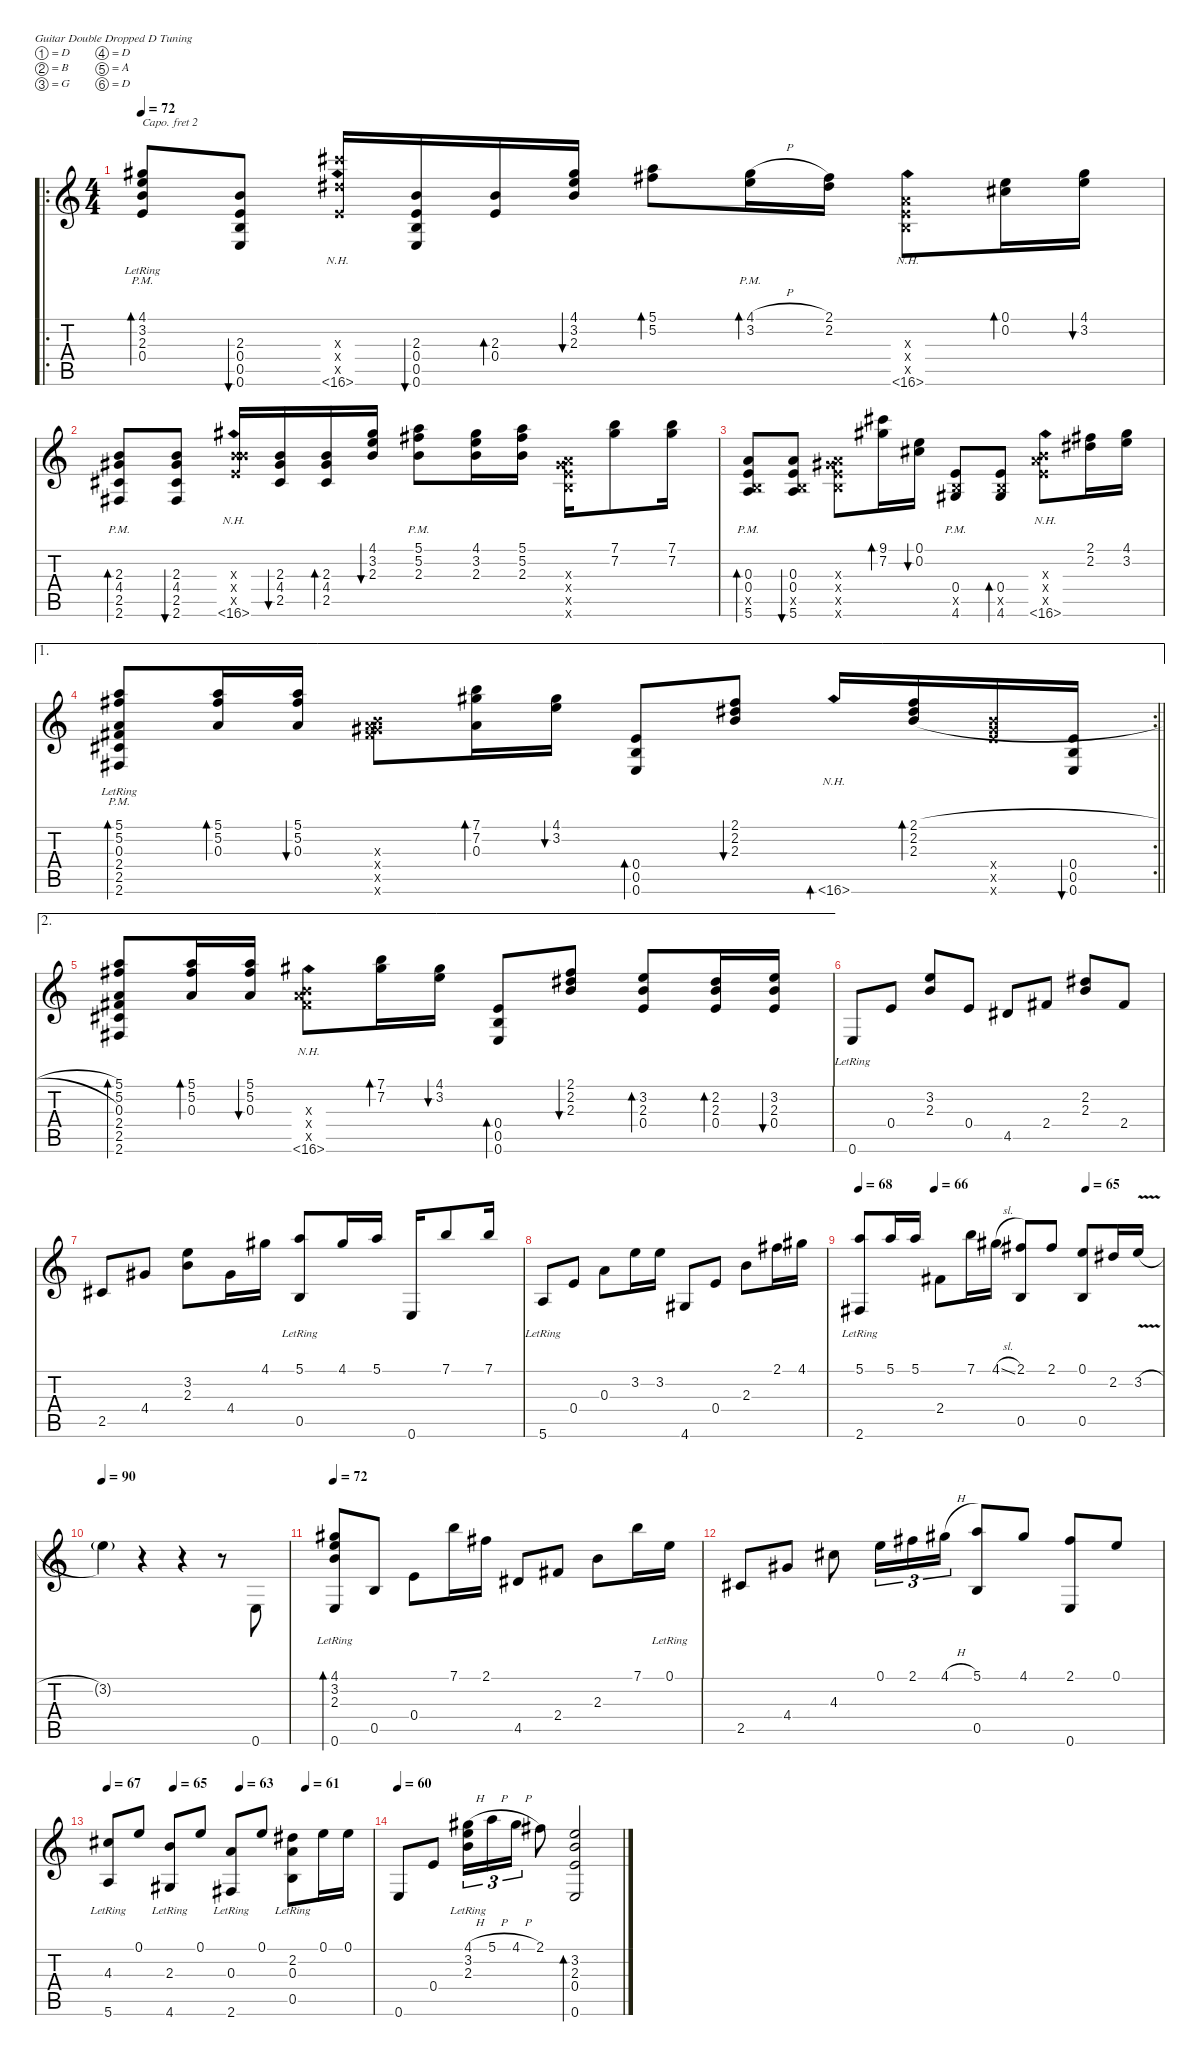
\defaultSystemsLayout 4
\hideDynamics
\bracketExtendMode nobrackets
\singleTrackTrackNamePolicy hidden
\multiTrackTrackNamePolicy hidden
\firstSystemTrackNameOrientation horizontal
\otherSystemsTrackNameOrientation horizontal
\extendBarLines
\chordDiagramsInScore
\track ("咄轟 1" "s.guit.") {instrument acousticguitarsteel}
\staff {score tabs}
\capo 2
\tuning (D4 B3 G3 D3 A2 D2)
\ro
\ts (4 4)
\tempo 72
\clef g2
\ks c
(4.1{lr acc #} 3.2 2.3{pm} 0.4).8{bd 120 dy f beam Up} (2.3 0.4 0.5 0.6).8{bu 30 beam Up} (16.3{x acc #} 0.4{x} 16.5{x acc #} 16.6{nh acc #}).16{beam Up} (2.3 0.4 0.5 0.6).16{bu 30 beam Up} (2.3 0.4).16{bd 30 beam Up} (4.1{acc #} 3.2 2.3).16{bu 30 beam Up} (5.1 5.2{acc #}).8{bd 30 beam Down} (4.1{h pm acc #} 3.2).16{bd 30 beam Down} (2.1{acc #} 2.2{acc #}).16{beam Down} (0.3{x} 0.4{x} 0.5{x} 16.6{nh acc #}).8{beam Down} (0.1 0.2{acc #}).16{bd 30 beam Down} (4.1{acc #} 3.2).16{bu 30 beam Down} |
(2.3 4.4{acc #} 2.5{pm acc #} 2.6{acc #}).8{bd 30 beam Up} (2.3 4.4{acc #} 2.5{acc #} 2.6{acc #}).8{bu 30 beam Up} (2.3{x} 0.4{x} 12.5{x} 16.6{nh acc #}).16{beam Up} (2.3 4.4{acc #} 2.5{acc #}).16{bu 30 beam Up} (2.3 4.4{acc #} 2.5{acc #}).16{bd 30 beam Up} (4.1{acc #} 3.2 2.3).16{bu 30 beam Up} (5.1 5.2{pm acc #} 2.3).8{beam Down} (4.1{acc #} 3.2 2.3).16{beam Down} (5.1 5.2{acc #} 2.3).16{beam Down} (0.3{x} 0.4{x} 0.5{x} 16.6{x acc #}).16{beam Down} (7.1 7.2{acc #}).8{beam Down} (7.1 7.2{acc #}).16{beam Down} |
(0.3{pm} 0.4 0.5{x} 5.6).8{bd 30 beam Up} (0.3 0.4 0.5{x} 5.6).8{bu 30 beam Up} (0.3{x} 0.4{x} 0.5{x} 16.6{x acc #}).8{beam Down} (9.1{acc #} 7.2{acc #}).16{bd 30 beam Down} (0.1 0.2{acc #}).16{bu 30 beam Down} (0.4 0.5{x} 4.6{pm acc #}).8{beam Up} (0.4 0.5{x} 4.6{acc #}).8{bd 30 beam Up} (0.3{x} 0.4{x} 12.5{x} 16.6{nh acc #}).8{beam Down} (2.1{acc #} 2.2{acc #}).16{beam Down} (4.1{acc #} 3.2).16{beam Down} |
\ae 1
\rc 2
\barLineRight lightlight
(5.1{lr} 5.2{acc #} 0.3 2.4{pm acc #} 2.5{acc #} 2.6{acc #}).8{bd 30 beam Up} (5.1 5.2{acc #} 0.3).16{bd 30 beam Up} (5.1 5.2{acc #} 0.3).16{bu 30 beam Up} (0.3{x} 2.4{x acc #} 12.5{x} 16.6{x acc #}).8{beam Down} (7.1 7.2{acc #} 0.3).16{bd 30 beam Down} (4.1{acc #} 3.2).16{bu 30 beam Down} (0.4 0.5 0.6).8{bd 30 beam Up} (2.1{acc #} 2.2{acc #} 2.3).8{bu 30 beam Up} 16.6{nh acc #}.16{bd 60 beam Up} (2.1{h acc #} 2.2{acc #} 2.3{h}).16{bd 30 beam Up} (0.4{x} 12.5{x} 16.6{x acc #}).16{beam Up} (0.4 0.5 0.6).16{bu 60 beam Up} |
\ae 2
(5.1 5.2{acc #} 0.3 2.4{acc #} 2.5{acc #} 2.6{acc #}).8{bd 60 beam Up} (5.1 5.2{acc #} 0.3).16{bd 60 beam Up} (5.1 5.2{acc #} 0.3).16{bu 60 beam Up} (0.3{x} 2.4{x acc #} 12.5{x} 16.6{nh acc #}).8{beam Down} (7.1 7.2{acc #}).16{bd 30 beam Down} (4.1{acc #} 3.2).16{bu 30 beam Down} (0.4 0.5 0.6).8{bd 30 beam Up} (2.1{acc #} 2.2{acc #} 2.3).8{bu 30 beam Up} (3.2 2.3 0.4).8{bd 30 beam Up} (2.2{acc #} 2.3 0.4).16{bd 30 beam Up} (3.2 2.3 0.4).16{bu 30 beam Up} |
0.6{lr}.8{beam Up} 0.4.8{beam Up} (3.2 2.3).8{beam Up} 0.4.8{beam Up} 4.5{acc #}.8{beam Up} 2.4{acc #}.8{beam Up} (2.2{acc #} 2.3).8{beam Up} 2.4{acc #}.8{beam Up} |
2.5{acc #}.8{beam Up} 4.4{acc #}.8{beam Up} (3.2 2.3).8{beam Down} 4.4{acc #}.16{beam Down} 4.1{acc #}.16{beam Down} (5.1 0.5{lr}).8{beam Up} 4.1{acc #}.16{beam Up} 5.1.16{beam Up} 0.6.16{beam Up} 7.1.8{beam Up} 7.1.16{beam Up} |
5.6{lr}.8{beam Up} 0.4.8{beam Up} 0.3.8{beam Down} 3.2.16{beam Down} 3.2.16{beam Down} 4.6{acc #}.8{beam Up} 0.4.8{beam Up} 2.3.8{beam Down} 2.1{acc #}.16{beam Down} 4.1{acc #}.16{beam Down} |
\tempo 68
\tempo (66 0.25)
\tempo (65 0.75)
(5.1 2.6{lr acc #}).8{beam Up} 5.1.16{beam Up} 5.1.16{beam Up} 2.4{acc #}.8{beam Down} 7.1.16{beam Down} 4.1{sl acc #}.16{beam Down} (2.1{acc #} 0.5).8{beam Up} 2.1{acc #}.8{beam Up} (0.1 0.5).8{beam Up} 2.2{acc #}.16{beam Up} 3.2{v h}.16{beam Up} |
\tempo 90
3.2{g}.4{dy mf beam Down} r.4{beam Down} r.4{beam Down} r.8{beam Down} 0.6.8{dy f beam Up} |
\tempo 72
(4.1{acc #} 3.2 2.3{lr} 0.6).8{bd 120 beam Up} 0.5.8{beam Up} 0.4.8{beam Down} 7.1.16{beam Down} 2.1{acc #}.16{beam Down} 4.5{acc #}.8{beam Up} 2.4{acc #}.8{beam Up} 2.3.8{beam Down} 7.1.16{beam Down} 0.1{lr}.16{beam Down} |
2.5{acc #}.8{beam Up} 4.4{acc #}.8{beam Up} 4.3{acc #}.8{beam Down} 0.1.16{tu (3 2) beam Down} 2.1{acc #}.16{tu (3 2) beam Down} 4.1{h acc #}.16{tu (3 2) beam Down} (5.1 0.5).8{beam Up} 4.1{acc #}.8{beam Up} (2.1{acc #} 0.6).8{beam Up} 0.1.8{beam Up} |
\tempo 67
\tempo (65 0.25)
\tempo (63 0.5)
\tempo (61 0.75)
(4.3{lr acc #} 5.6).8{beam Up} 0.1.8{beam Up} (2.3{lr} 4.6{acc #}).8{beam Up} 0.1.8{beam Up} (0.3{lr} 2.6{acc #}).8{beam Up} 0.1.8{beam Up} (2.2{acc #} 0.3{lr} 0.5).8{beam Down} 0.1.16{beam Down} 0.1.16{beam Down} |
\tempo 60
0.6.8{beam Up} 0.4.8{beam Up} (4.1{h acc #} 3.2{lr} 2.3).16{tu (3 2) beam Down} 5.1{h}.16{tu (3 2) beam Down} 4.1{h acc #}.16{tu (3 2) beam Down} 2.1{acc #}.8{beam Down} (3.2 2.3 0.4 0.6).2{bd 480 beam Up}
